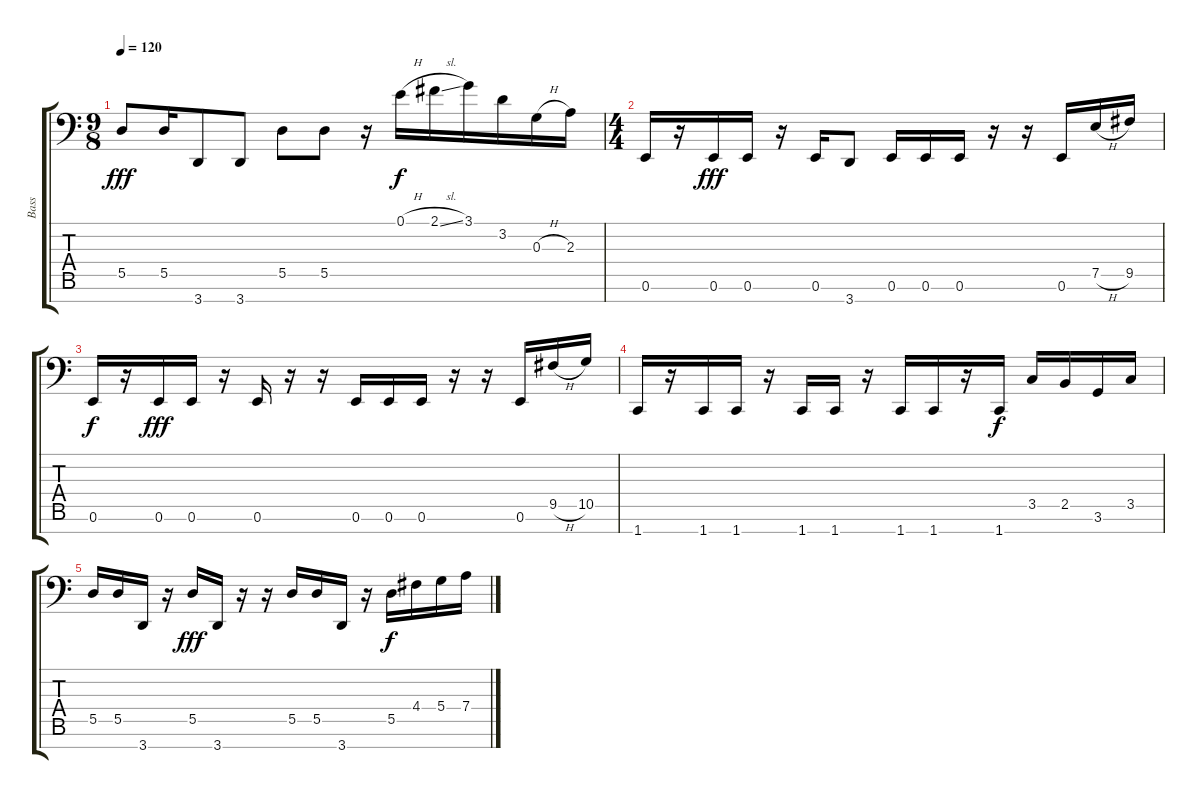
\track ("Bass" "Bass") {instrument slapbass1}
\staff {score tabs}
\tuning (E3 B2 G2 D2 A1 E1 B0) {hide}
\ts (9 8)
\tempo 120
\clef f4
\ks c
5.5.8{dy fff} 5.5.16 3.7.8 3.7.8 5.5.8 5.5.8 r.16 0.1{h}.16{dy f} 2.1{sl}.16 3.1.16 3.2.16 0.3{h}.16 2.3.16 |
\ts (4 4)
0.6.16{instrument slapbass1} r.16 0.6.16{dy fff} 0.6.16 r.16 0.6.16 3.7.8 0.6.16 0.6.16 0.6.16 r.16 r.16 0.6.16 7.5{h}.16 9.5.16 |
0.6.16{dy f} r.16 0.6.16{dy fff} 0.6.16 r.16 0.6.16 r.16 r.16 0.6.16 0.6.16 0.6.16 r.16 r.16 0.6.16 9.5{h}.16 10.5.16 |
1.7.16 r.16 1.7.16 1.7.16 r.16 1.7.16 1.7.16 r.16 1.7.16 1.7.16 r.16 1.7.16{dy f} 3.5.16 2.5.16 3.6.16 3.5.16 |
5.5.16 5.5.16 3.7.16 r.16 5.5.16{dy fff} 3.7.16 r.16 r.16 5.5.16 5.5.16 3.7.16 r.16 5.5.16{dy f} 4.4.16 5.4.16 7.4.16
